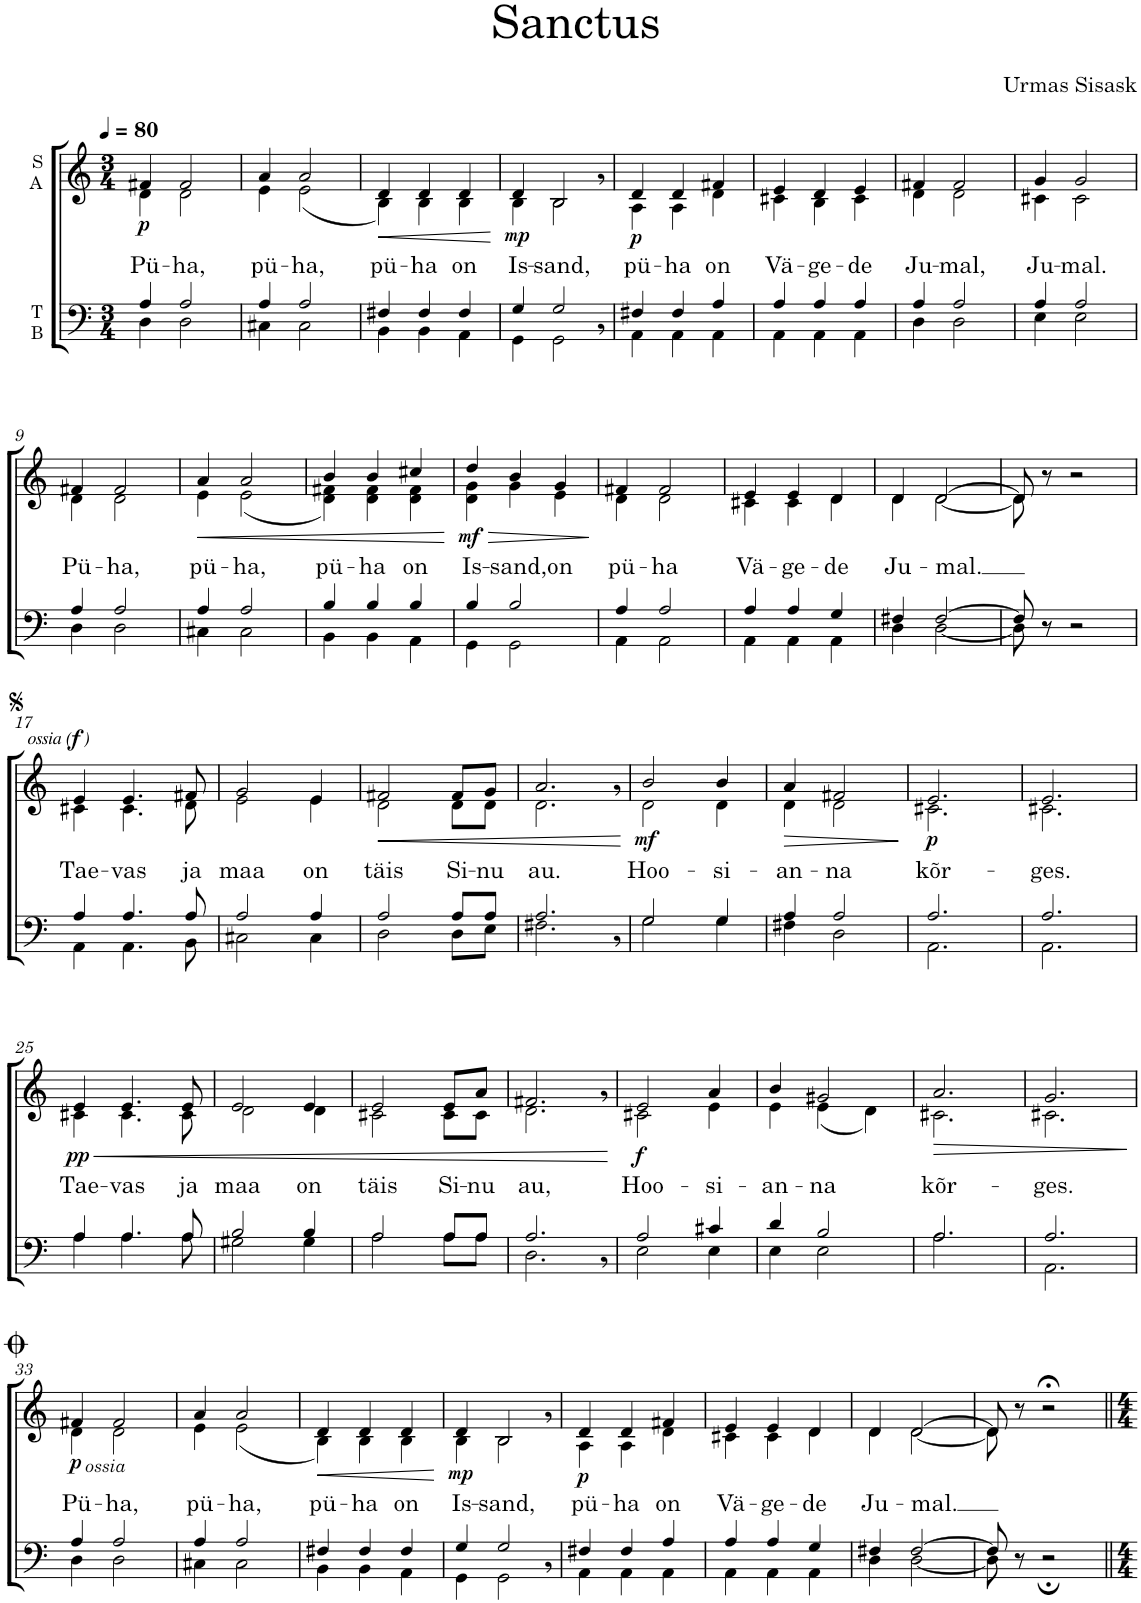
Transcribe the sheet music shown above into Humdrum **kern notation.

**kern	**kern	**text	**dynam
*part2	*part1	*part1	*part1
*staff2	*staff1	*staff1	*staff1
*I"T B	*I"S A	*	*
*clefF4	*clefG2	*	*
*	*Trd1c2	*	*
*k[]	*k[]	*	*
*M3/4	*M3/4	*	*
*MM80	*MM80	*	*
=1	=1	=1	=1
*^	*	*	*
!	!	!	!LO:LY:b	!LO:DY:b
*	*	*^	*	*
4A/	4D\	4f#X/	4d\	Pü-	p
!	!	!	!	!LO:LY:b	!
2A/	2D\	2f#/	2d\	-ha,	.
=2	=2	=2	=2	=2	=2
!	!	!	!	!LO:LY:b	!
4A/	4C#X\	4a/	4e\	pü-	.
!	!	!	!	!LO:LY:b	!
2A/	2C#\	2a/	(2e\	-ha,	.
=3	=3	=3	=3	=3	=3
!	!	!	!	!LO:LY:b	!LO:HP:b
4F#X/	4BB\	4d/	4B\)	pü-	<
!	!	!	!	!LO:LY:b	!
4F#/	4BB\	4d/	4B\	-ha	.
!	!	!	!	!LO:LY:b	!
4F#/	4AA\	4d/	4B\	on	.
*v	*v	*	*	*	*
*	*v	*v	*	*
.	.	.	[
=4	=4	=4	=4
*^	*	*	*
!	!	!	!LO:LY:b	!LO:DY:b
*	*	*^	*	*
4G/	4GG\	4d/	4B\	Is-	mp
!	!	!	!	!LO:LY:b	!
2G/	2GG,<\	2B/	2B,<\	-sand,	.
=5	=5	=5	=5	=5	=5
!	!	!	!	!LO:LY:b	!LO:DY:b
4F#X/	4AA\	4d/	4A\	pü-	p
!	!	!	!	!LO:LY:b	!
4F#/	4AA\	4d/	4A\	-ha	.
!	!	!	!	!LO:LY:b	!
4A/	4AA\	4f#X/	4d\	on	.
=6	=6	=6	=6	=6	=6
!	!	!	!	!LO:LY:b	!
4A/	4AA\	4e/	4c#X\	Vä-	.
!	!	!	!	!LO:LY:b	!
4A/	4AA\	4d/	4B\	-ge-	.
!	!	!	!	!LO:LY:b	!
4A/	4AA\	4e/	4c#\	-de	.
=7	=7	=7	=7	=7	=7
!	!	!	!	!LO:LY:b	!
4A/	4D\	4f#X/	4d\	Ju-	.
!	!	!	!	!LO:LY:b	!
2A/	2D\	2f#/	2d\	-mal,	.
=8	=8	=8	=8	=8	=8
!	!	!	!	!LO:LY:b	!
4A/	4E\	4g/	4c#X\	Ju-	.
!	!	!	!	!LO:LY:b	!
2A/	2E\	2g/	2c#\	-mal.	.
!!LO:LB:g=z	!!
=9	=9	=9	=9	=9	=9
!	!	!	!	!LO:LY:b	!
4A/	4D\	4f#X/	4d\	Pü-	.
!	!	!	!	!LO:LY:b	!
2A/	2D\	2f#/	2d\	-ha,	.
=10	=10	=10	=10	=10	=10
!	!	!	!	!LO:LY:b	!LO:HP:b
4A/	4C#X\	4a/	4e\	pü-	<
!	!	!	!	!LO:LY:b	!
2A/	2C#\	2a/	(2e\	-ha,	.
=11	=11	=11	=11	=11	=11
!	!	!	!	!LO:LY:b	!
4B/	4BB\	4b/	4d\ 4f#X\)	pü-	.
!	!	!	!	!LO:LY:b	!
4B/	4BB\	4b/	4d\ 4f#\	-ha	.
!	!	!	!	!LO:LY:b	!
4B/	4AA\	4cc#X/	4d\ 4f#\	on	.
*v	*v	*	*	*	*
*	*v	*v	*	*
.	.	.	[
=12	=12	=12	=12
*^	*	*	*
!	!	!	!LO:LY:b	!LO:HP:b
*	*	*^	*	*
!	!	!	!	!	!LO:DY:n=1:b
4B/	4GG\	4dd/	4d\ 4g\	Is-	> mf
!	!	!	!	!LO:LY:b	!
2B/	2GG\	4b/	4g\	-sand,	.
!	!	!	!	!LO:LY:b	!
.	.	4g/	4e\	on	.
*v	*v	*	*	*	*
*	*v	*v	*	*
.	.	.	]
=13	=13	=13	=13
*^	*	*	*
!	!	!	!LO:LY:b	!
*	*	*^	*	*
4A/	4AA\	4f#X/	4d\	pü-	.
!	!	!	!	!LO:LY:b	!
2A/	2AA\	2f#/	2d\	-ha	.
=14	=14	=14	=14	=14	=14
!	!	!	!	!LO:LY:b	!
4A/	4AA\	4e/	4c#X\	Vä-	.
!	!	!	!	!LO:LY:b	!
4A/	4AA\	4e/	4c#\	-ge-	.
!	!	!	!	!LO:LY:b	!
4G/	4AA\	4d/	4d\	-de	.
=15	=15	=15	=15	=15	=15
!	!	!	!	!LO:LY:b	!
4F#X/	4D\	4d/	4d\	Ju-	.
!	!	!	!	!LO:LY:b	!
[2F#/	[2D\	[2d/	[2d\	-mal.	.
=16	=16	=16	=16	=16	=16
8F#/]	8D\]	8d/]	8d\]	.	.
8r	8r	8r	8r	.	.
2r	2r	2r	2r	.	.
!!LO:LB:g=z	!!
=17	=17	=17	=17	=17	=17
!	!	!	!	!LO:LY:b	!LO:DY:a
!	!	!	!	!	!LO:DY:n=1:a
!	!	!	!	!	!LO:DY:n=2:a
4A/	4AA\	4e/	4c#X\	Tae-	other-dynamics f other-dynamics
!	!	!	!	!LO:LY:b	!
4.A/	4.AA\	4.e/	4.c#\	-vas	.
!	!	!	!	!LO:LY:b	!
8A/	8BB\	8f#X/	8d\	ja	.
=18	=18	=18	=18	=18	=18
!	!	!	!	!LO:LY:b	!
2A/	2C#X\	2g/	2e\	maa	.
!	!	!	!	!LO:LY:b	!
4A/	4C#\	4e/	4e\	on	.
=19	=19	=19	=19	=19	=19
!	!	!	!	!LO:LY:b	!LO:HP:b
2A/	2D\	2f#X/	2d\	täis	<
!	!	!	!	!LO:LY:b	!
8A/L	8D\L	8f#/L	8d\L	Si-	.
!	!	!	!	!LO:LY:b	!
8A/J	8E\J	8g/J	8d\J	-nu	.
=20	=20	=20	=20	=20	=20
!	!	!	!	!LO:LY:b	!
2.A/	2.F#X,<\	2.a/	2.d,<\	au.	.
*v	*v	*	*	*	*
*	*v	*v	*	*
.	.	.	[
=21	=21	=21	=21
*^	*	*	*
!	!	!	!LO:LY:b	!LO:DY:b
*	*	*^	*	*
2G/	2G\	2b/	2d\	Hoo-	mf
!	!	!	!	!LO:LY:b	!
4G/	4G\	4b/	4d\	-si-	.
=22	=22	=22	=22	=22	=22
!	!	!	!	!LO:LY:b	!LO:HP:b
4A/	4F#X\	4a/	4d\	-an-	>
!	!	!	!	!LO:LY:b	!
2A/	2D\	2f#X/	2d\	-na	.
*v	*v	*	*	*	*
*	*v	*v	*	*
.	.	.	]
=23	=23	=23	=23
*^	*	*	*
!	!	!	!LO:LY:b	!LO:DY:b
*	*	*^	*	*
2.A/	2.AA\	2.e/	2.c#X\	kõr-	p
=24	=24	=24	=24	=24	=24
!	!	!	!	!LO:LY:b	!
2.A/	2.AA\	2.e/	2.c#X\	-ges.	.
!!LO:LB:g=z	!!
=25	=25	=25	=25	=25	=25
!	!	!	!	!LO:LY:b	!LO:HP:b
!	!	!	!	!	!LO:DY:n=1:b
4A/	4A\	4e/	4c#X\	Tae-	< pp
!	!	!	!	!LO:LY:b	!
4.A/	4.A\	4.e/	4.c#\	-vas	.
!	!	!	!	!LO:LY:b	!
8A/	8A\	8e/	8c#\	ja	.
=26	=26	=26	=26	=26	=26
!	!	!	!	!LO:LY:b	!
2B/	2G#X\	2e/	2d\	maa	.
!	!	!	!	!LO:LY:b	!
4B/	4G#\	4e/	4d\	on	.
=27	=27	=27	=27	=27	=27
!	!	!	!	!LO:LY:b	!
2A/	2A\	2e/	2c#X\	täis	.
!	!	!	!	!LO:LY:b	!
8A/L	8A\L	8e/L	8c#\L	Si-	.
!	!	!	!	!LO:LY:b	!
8A/J	8A\J	8a/J	8c#\J	-nu	.
=28	=28	=28	=28	=28	=28
!	!	!	!	!LO:LY:b	!
2.A/	2.D,<\	2.f#X/	2.d,<\	au,	.
*v	*v	*	*	*	*
*	*v	*v	*	*
.	.	.	[
=29	=29	=29	=29
*^	*	*	*
!	!	!	!LO:LY:b	!LO:DY:b
*	*	*^	*	*
2A/	2E\	2e/	2c#X\	Hoo-	f
!	!	!	!	!LO:LY:b	!
4c#X/	4E\	4a/	4e\	-si-	.
=30	=30	=30	=30	=30	=30
!	!	!	!	!LO:LY:b	!
4d/	4E\	4b/	4e\	-an-	.
!	!	!	!	!LO:LY:b	!
2B/	2E\	2g#X/	(4e\	-na	.
.	.	.	4d\)	.	.
=31	=31	=31	=31	=31	=31
!	!	!	!	!LO:LY:b	!LO:HP:b
2.A/	2.A\	2.a/	2.c#X\	kõr-	>
=32	=32	=32	=32	=32	=32
!	!	!	!	!LO:LY:b	!
2.A/	2.AA\	2.g/	2.c#X\	-ges.	.
*v	*v	*	*	*	*
*	*v	*v	*	*
.	.	.	]
!!LO:LB:g=z
=33	=33	=33	=33
*^	*	*	*
!	!	!LO:TX:b:i:t=ossia	!	!
!	!	!	!LO:LY:b	!LO:DY:b
*	*	*^	*	*
4A/	4D\	4f#X/	4d\	Pü-	p
!	!	!	!	!LO:LY:b	!
2A/	2D\	2f#/	2d\	-ha,	.
=34	=34	=34	=34	=34	=34
!	!	!	!	!LO:LY:b	!
4A/	4C#X\	4a/	4e\	pü-	.
!	!	!	!	!LO:LY:b	!
2A/	2C#\	2a/	(2e\	-ha,	.
=35	=35	=35	=35	=35	=35
!	!	!	!	!LO:LY:b	!LO:HP:b
4F#X/	4BB\	4d/	4B\)	pü-	<
!	!	!	!	!LO:LY:b	!
4F#/	4BB\	4d/	4B\	-ha	.
!	!	!	!	!LO:LY:b	!
4F#/	4AA\	4d/	4B\	on	.
*v	*v	*	*	*	*
*	*v	*v	*	*
.	.	.	[
=36	=36	=36	=36
*^	*	*	*
!	!	!	!LO:LY:b	!LO:DY:b
*	*	*^	*	*
4G/	4GG\	4d/	4B\	Is-	mp
!	!	!	!	!LO:LY:b	!
2G/	2GG,<\	2B/	2B,<\	-sand,	.
=37	=37	=37	=37	=37	=37
!	!	!	!	!LO:LY:b	!LO:DY:b
4F#X/	4AA\	4d/	4A\	pü-	p
!	!	!	!	!LO:LY:b	!
4F#/	4AA\	4d/	4A\	-ha	.
!	!	!	!	!LO:LY:b	!
4A/	4AA\	4f#X/	4d\	on	.
=38	=38	=38	=38	=38	=38
!	!	!	!	!LO:LY:b	!
4A/	4AA\	4e/	4c#X\	Vä-	.
!	!	!	!	!LO:LY:b	!
4A/	4AA\	4e/	4c#\	-ge-	.
!	!	!	!	!LO:LY:b	!
4G/	4AA\	4d/	4d\	-de	.
=39	=39	=39	=39	=39	=39
!	!	!	!	!LO:LY:b	!
4F#X/	4D\	4d/	4d\	Ju-	.
!	!	!	!	!LO:LY:b	!
[2F#/	[2D\	[2d/	[2d\	-mal.	.
=40	=40	=40	=40	=40	=40
8F#/]	8D\]	8d/]	8d\]	.	.
8r	8r	8r	8r	.	.
2r	2r;	2r;<	2r	.	.
*v	*v	*	*	*	*
*	*v	*v	*	*
=||	=||	=||	=||
*-	*-	*-	*-
